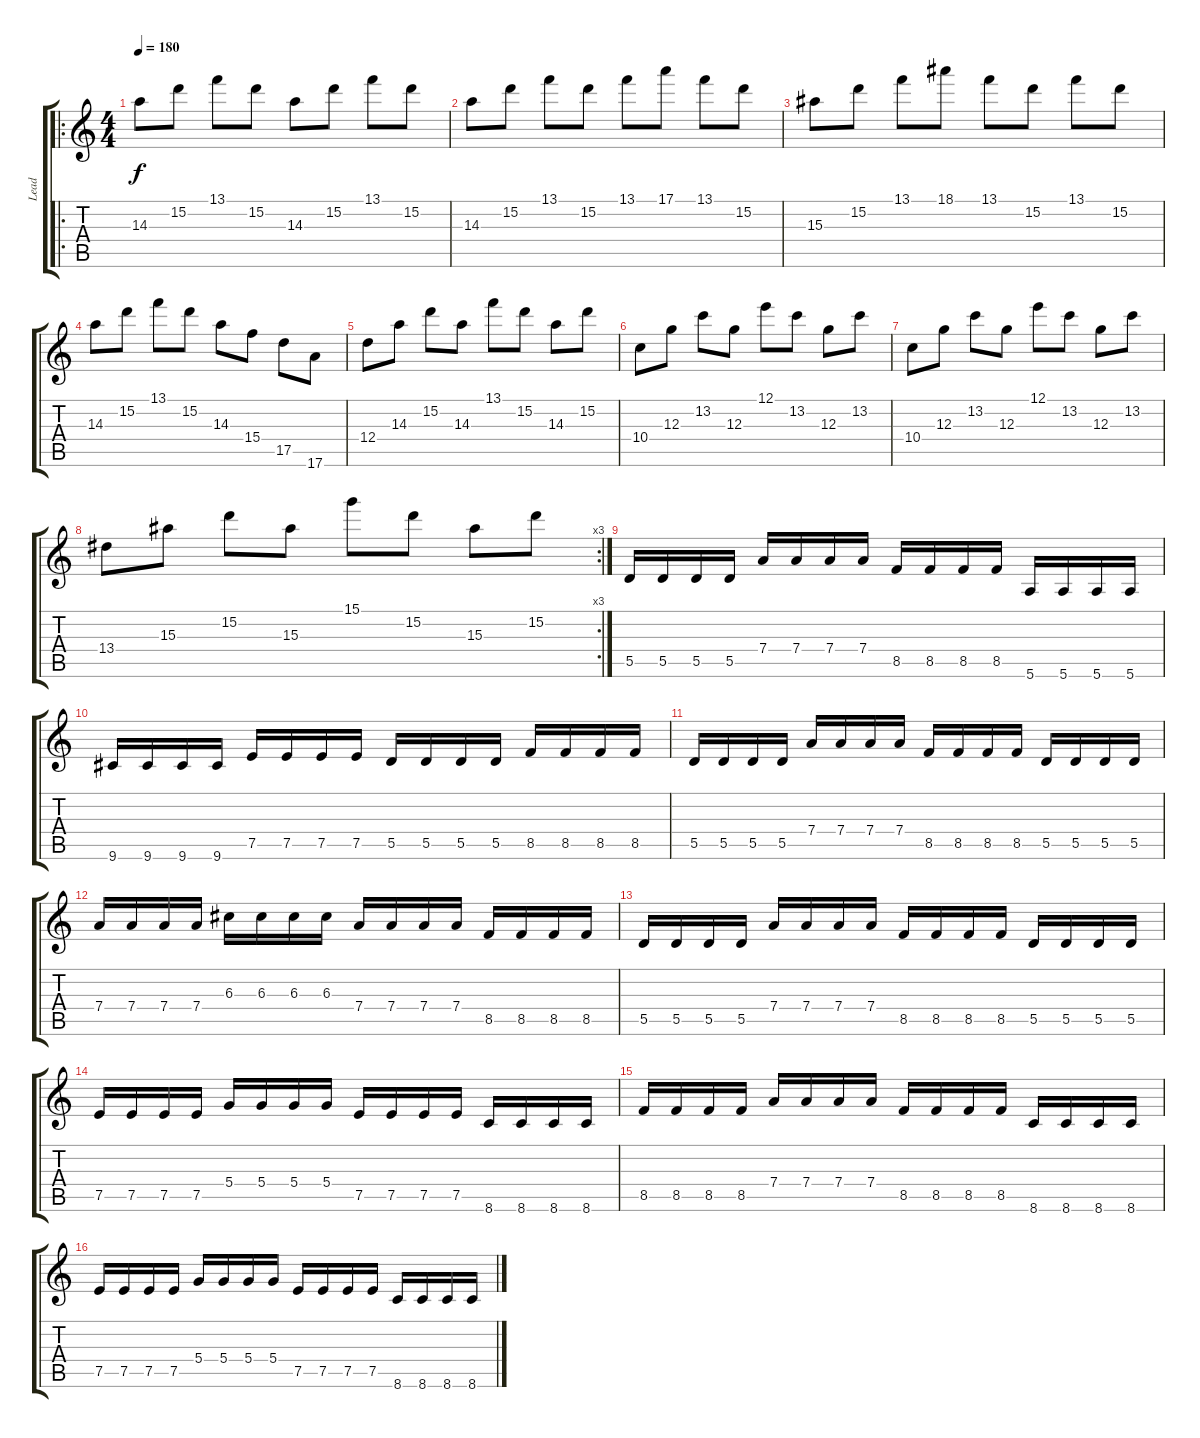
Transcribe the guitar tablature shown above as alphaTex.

\track ("Lead" "Lead") {instrument distortionguitar}
\staff {score tabs}
\tuning (E4 B3 G3 D3 A2 E2) {hide}
\ro
\ts (4 4)
\tempo 180
\clef g2
\ks c
14.3.8{dy f} 15.2.8 13.1.8 15.2.8 14.3.8 15.2.8 13.1.8 15.2.8 |
14.3.8 15.2.8 13.1.8 15.2.8 13.1.8 17.1.8 13.1.8 15.2.8 |
15.3.8 15.2.8 13.1.8 18.1.8 13.1.8 15.2.8 13.1.8 15.2.8 |
14.3.8 15.2.8 13.1.8 15.2.8 14.3.8 15.4.8 17.5.8 17.6.8 |
12.4.8 14.3.8 15.2.8 14.3.8 13.1.8 15.2.8 14.3.8 15.2.8 |
10.4.8 12.3.8 13.2.8 12.3.8 12.1.8 13.2.8 12.3.8 13.2.8 |
10.4.8 12.3.8 13.2.8 12.3.8 12.1.8 13.2.8 12.3.8 13.2.8 |
\rc 3
13.4.8 15.3.8 15.2.8 15.3.8 15.1.8 15.2.8 15.3.8 15.2.8 |
5.5.16 5.5.16 5.5.16 5.5.16 7.4.16 7.4.16 7.4.16 7.4.16 8.5.16 8.5.16 8.5.16 8.5.16 5.6.16 5.6.16 5.6.16 5.6.16 |
9.6.16 9.6.16 9.6.16 9.6.16 7.5.16 7.5.16 7.5.16 7.5.16 5.5.16 5.5.16 5.5.16 5.5.16 8.5.16 8.5.16 8.5.16 8.5.16 |
5.5.16 5.5.16 5.5.16 5.5.16 7.4.16 7.4.16 7.4.16 7.4.16 8.5.16 8.5.16 8.5.16 8.5.16 5.5.16 5.5.16 5.5.16 5.5.16 |
7.4.16 7.4.16 7.4.16 7.4.16 6.3.16 6.3.16 6.3.16 6.3.16 7.4.16 7.4.16 7.4.16 7.4.16 8.5.16 8.5.16 8.5.16 8.5.16 |
5.5.16 5.5.16 5.5.16 5.5.16 7.4.16 7.4.16 7.4.16 7.4.16 8.5.16 8.5.16 8.5.16 8.5.16 5.5.16 5.5.16 5.5.16 5.5.16 |
7.5.16 7.5.16 7.5.16 7.5.16 5.4.16 5.4.16 5.4.16 5.4.16 7.5.16 7.5.16 7.5.16 7.5.16 8.6.16 8.6.16 8.6.16 8.6.16 |
8.5.16 8.5.16 8.5.16 8.5.16 7.4.16 7.4.16 7.4.16 7.4.16 8.5.16 8.5.16 8.5.16 8.5.16 8.6.16 8.6.16 8.6.16 8.6.16 |
7.5.16 7.5.16 7.5.16 7.5.16 5.4.16 5.4.16 5.4.16 5.4.16 7.5.16 7.5.16 7.5.16 7.5.16 8.6.16 8.6.16 8.6.16 8.6.16
